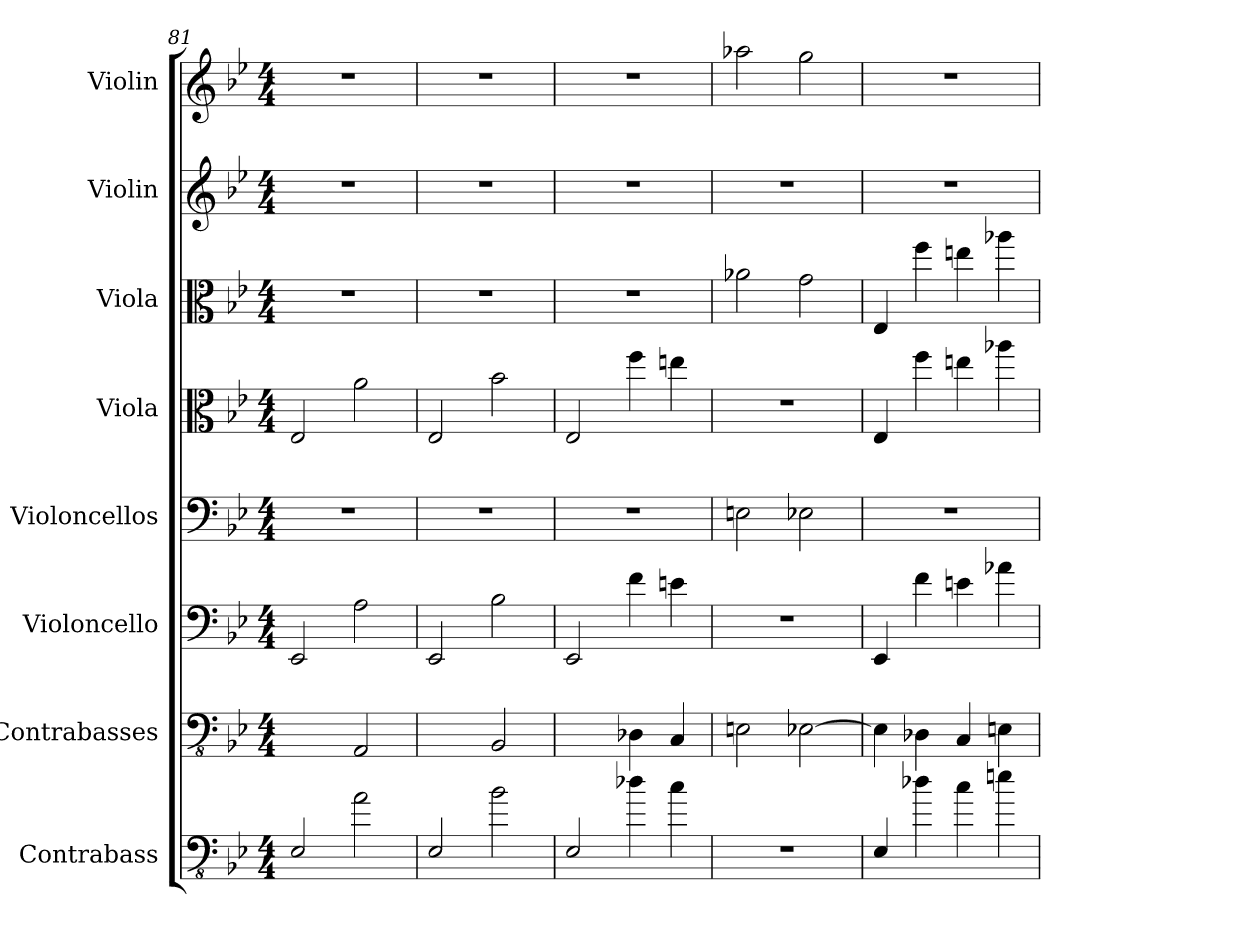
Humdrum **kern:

**kern	**kern	**kern	**kern	**kern	**kern	**kern	**kern
*part8	*part7	*part6	*part5	*part4	*part3	*part2	*part1
*staff8	*staff7	*staff6	*staff5	*staff4	*staff3	*staff2	*staff1
*I"Contrabass	*I"Contrabasses	*I"Violoncello	*I"Violoncellos	*I"Viola	*I"Viola	*I"Violin	*I"Violin
*I'Cb.	*I'Cbs.	*I'Vc.	*I'Vcs.	*I'Vla.	*I'Vla.	*I'Vln.	*I'Vln.
*clefFv4	*clefFv4	*clefF4	*clefF4	*clefC3	*clefC3	*clefG2	*clefG2
*ITrd7c12	*	*	*	*	*	*	*
*k[b-e-]	*k[b-e-]	*k[b-e-]	*k[b-e-]	*k[b-e-]	*k[b-e-]	*k[b-e-]	*k[b-e-]
*M4/4	*M4/4	*M4/4	*M4/4	*M4/4	*M4/4	*M4/4	*M4/4
=81	=81	=81	=81	=81	=81	=81	=81
2EEE-/	2ryy	2EE-/	1r	2E-/	1r	1r	1r
2AA\	2AAA/	2A\	.	2a\	.	.	.
=82	=82	=82	=82	=82	=82	=82	=82
2EEE-/	2ryy	2EE-/	1r	2E-/	1r	1r	1r
2BB-\	2BBB-/	2B-\	.	2b-\	.	.	.
!!LO:PB:g=z
=83	=83	=83	=83	=83	=83	=83	=83
2EEE-/	2ryy	2EE-/	1r	2E-/	1r	1r	1r
4D-X\	4DD-X\	4f\	.	4ff\	.	.	.
4C\	4CC/	4en\	.	4een\	.	.	.
=84	=84	=84	=84	=84	=84	=84	=84
1r	2EEn\	1r	2En\	1r	2a-X\	1r	2aa-X\
.	[2EE-X\	.	2E-X\	.	2g\	.	2gg\
=85	=85	=85	=85	=85	=85	=85	=85
4EEE-/	4EE-\]	4EE-/	1r	4E-/	4E-/	1r	1r
4D-X\	4DD-X\	4f\	.	4ff\	4ff\	.	.
4C\	4CC/	4en\	.	4een\	4een\	.	.
4En\	4EEn\	4a-X\	.	4aa-X\	4aa-X\	.	.
=	=	=	=	=	=	=	=
*-	*-	*-	*-	*-	*-	*-	*-
